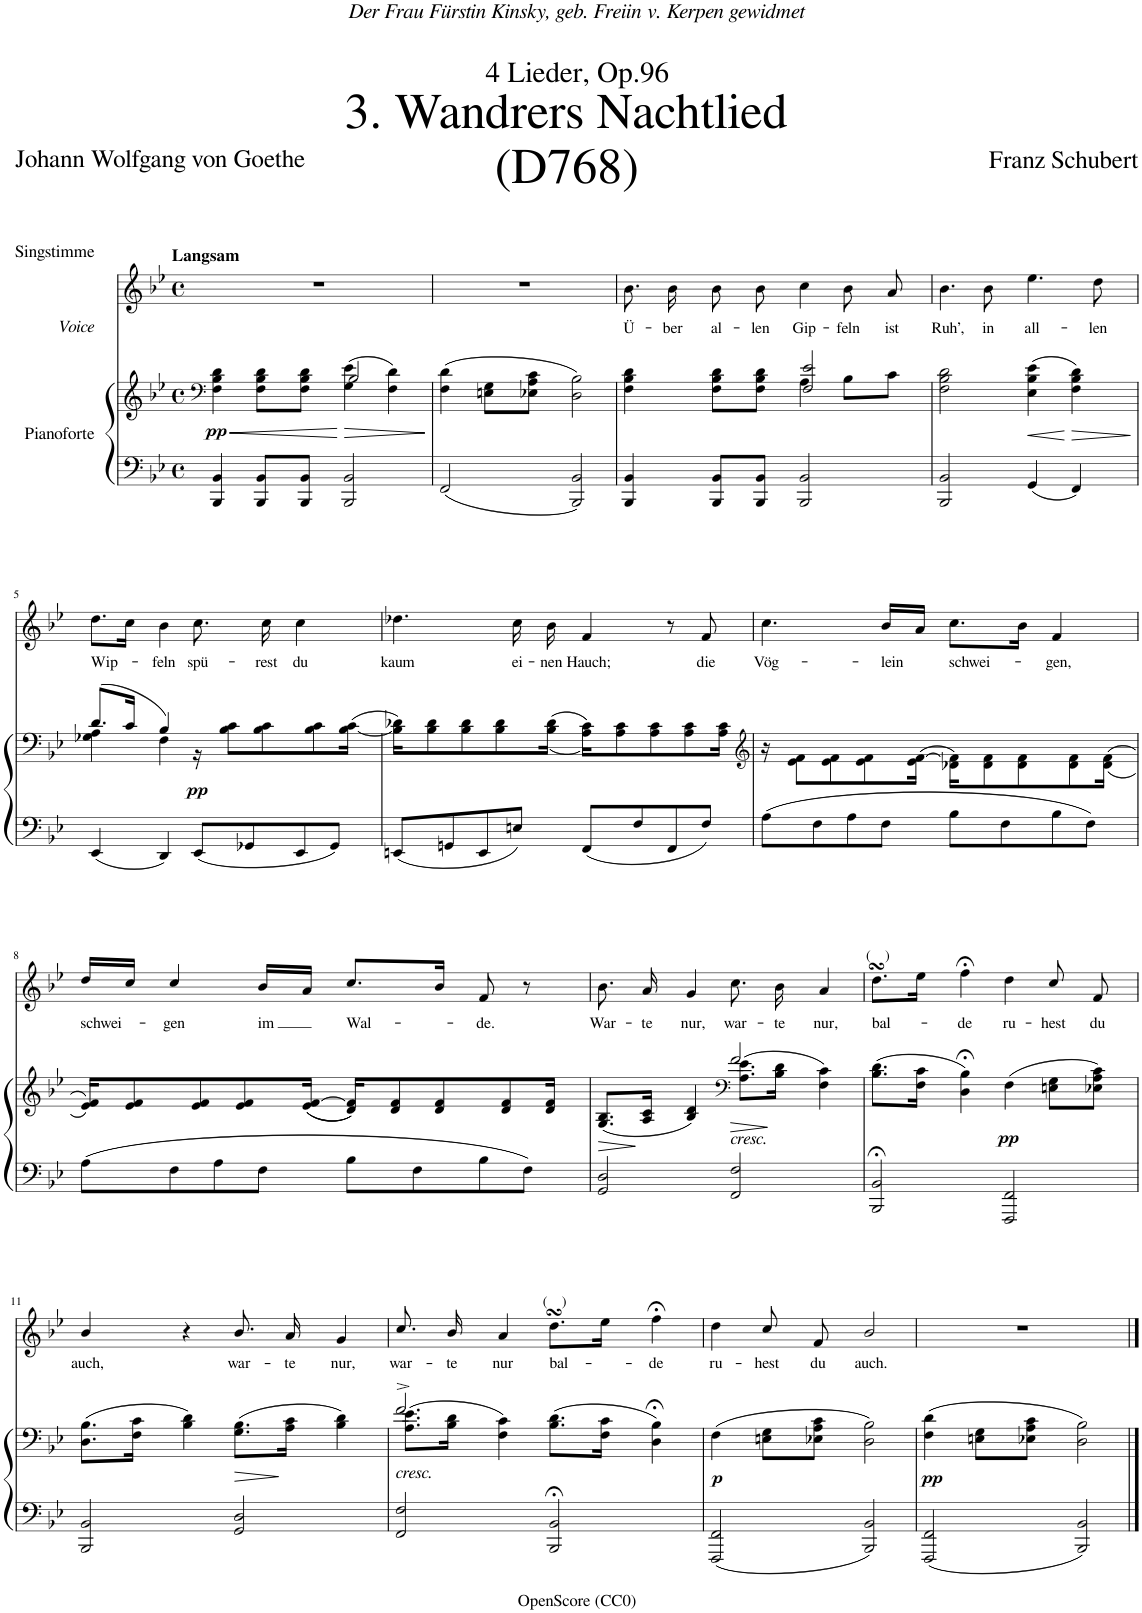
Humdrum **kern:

**kern	**kern	**dynam	**kern	**text
*part2	*part2	*part2	*part1	*part1
*staff3	*staff2	*staff2/3	*staff1	*staff1
*I"Pianoforte	*	*	*I"Singstimme                                  Voice	*
*I'Pno	*	*	*	*
*clefF4	*clefF4	*	*clefG2	*
*k[b-e-]	*k[b-e-]	*	*k[b-e-]	*
*M4/4	*M4/4	*	*M4/4	*
*met(c)	*met(c)	*	*met(c)	*
=1	=1	=1	=1	=1
!	!	!	!LO:TX:a:B:t=Langsam	!
!	!	!LO:HP:b	!	!
*	*^	*	*	*
!	!	!	!LO:DY:n=1:b	!	!
4BBB-/ 4BB-/	4F\ 4B-\ 4d\	2ryy	< pp	1r	.
8BBB-/ 8BB-/L	8F\ 8B-\ 8d\L	.	.	.	.
8BBB-/ 8BB-/J	8F\ 8B-\ 8d\J	.	.	.	.
!	!	!	!LO:HP:n=1:b	!	!
2BBB-/ 2BB-/	(>4G\ 4e-\	2B-/	[ >	.	.
.	4F\ 4d\)	.	.	.	.
*	*v	*v	*	*	*
.	.	]	.	.
=2	=2	=2	=2	=2
2FF/	(4F\ 4d\	.	1r	.
.	8En\ 8G\L	.	.	.
.	8E-X\ 8A\ 8c\J	.	.	.
2BBB-/ 2BB-/	2D\ 2B-\)	.	.	.
=3	=3	=3	=3	=3
*	*^	*	*	*
!	!	!	!	!	!LO:LY:b
4BBB-/ 4BB-/	4F\ 4B-\ 4d\	2ryy	.	8.b-\	Ü-
!	!	!	!	!	!LO:LY:b
.	.	.	.	16b-\	-ber
!	!	!	!	!	!LO:LY:b
8BBB-/ 8BB-/L	8F\ 8B-\ 8d\L	.	.	8b-\	al-
!	!	!	!	!	!LO:LY:b
8BBB-/ 8BB-/J	8F\ 8B-\ 8d\J	.	.	8b-\	-len
!	!	!	!	!	!LO:LY:b
2BBB-/ 2BB-/	2F/ 2e-/	4A\	.	4cc\	Gip-
!	!	!	!	!	!LO:LY:b
.	.	8B-\L	.	8b-\	-feln
!	!	!	!	!	!LO:LY:b
.	.	8c\J	.	8a/	ist
=4	=4	=4	=4	=4	=4
!	!	!	!	!	!LO:LY:b
*	*v	*v	*	*	*
2BBB-/ 2BB-/	2F\ 2B-\ 2d\	.	4.b-\	Ruh’,
!	!	!	!	!LO:LY:b
.	.	.	8b-\	in
!	!	!LO:HP:b	!	!LO:LY:b
4GG/	(4E-\ 4B-\ 4e-\	<	4.ee-\	all-
!	!	!LO:HP:n=1:b	!	!
4FF/	4F\ 4B-\ 4d\)	[ >	.	.
!	!	!	!	!LO:LY:b
.	.	.	8dd\	-len
.	.	]	.	.
!!LO:LB:g=z
=5	=5	=5	=5	=5
*	*^	*	*	*
!	!	!	!	!	!LO:LY:b
4EE-/	(8.d/L	4G-X\ 4A\	.	8.dd\L	Wip-
.	16c/Jk	.	.	16cc\Jk	.
!	!	!	!	!	!LO:LY:b
4DD/	4B-/)	4F\	.	4b-\	-feln
!	!	!	!LO:DY:b	!	!LO:LY:b
8EE-/L	2ryy	16r	pp	8.cc\	spü-
.	.	8B-\ 8c\L	.	.	.
8GG-X/	.	.	.	.	.
!	!	!	!	!	!LO:LY:b
.	.	8B-\ 8c\	.	16cc\	-rest
!	!	!	!	!	!LO:LY:b
8EE-/	.	.	.	4cc\	du
.	.	8B-\ 8c\	.	.	.
8GG-/J	.	.	.	.	.
.	.	(>[<16B-\ 16c\Jk	.	.	.
=6	=6	=6	=6	=6	=6
!	!	!	!	!	!LO:LY:b
*	*v	*v	*	*	*
8EEn/L	16B-\] 16d-X\KL)	.	4.dd-X\	kaum
.	8B-\ 8d-\	.	.	.
8GGn/	.	.	.	.
.	8B-\ 8d-\	.	.	.
8EE/	.	.	.	.
.	8B-\ 8d-\	.	.	.
!	!	!	!	!LO:LY:b
8En/J	.	.	16cc\	ei-
!	!	!	!	!LO:LY:b
.	(<(16B-\ 16d-\Jk	.	16b-\	-nen
!	!	!	!	!LO:LY:b
8FF/L	16A\ 16c\KL))	.	4f/	Hauch;
.	8A\ 8c\	.	.	.
8F/	.	.	.	.
.	8A\ 8c\	.	.	.
8FF/	.	.	8r	.
.	8A\ 8c\	.	.	.
!	!	!	!	!LO:LY:b
8F/J	.	.	8f/	die
.	16A\ 16c\Jk	.	.	.
=7	=7	=7	=7	=7
*	*clefG2	*	*	*
!	!	!	!	!LO:LY:b
8A\L	16r	.	4.cc\	Vög-
.	8e-\ 8f\L	.	.	.
8F\	.	.	.	.
.	8e-\ 8f\	.	.	.
8A\	.	.	.	.
.	8e-\ 8f\	.	.	.
!	!	!	!	!LO:LY:b
8F\J	.	.	16b-/LL	-lein
.	(16e-\ [>16f\Jk	.	16a/JJ	.
!	!	!	!	!LO:LY:b
8B-\L	16d-X\ 16f\]KL)	.	8.cc\L	schwei-
.	8d-\ 8f\	.	.	.
8F\	.	.	.	.
.	8d-\ 8f\	.	16b-\Jk	.
!	!	!	!	!LO:LY:b
8B-\	.	.	4f/	-gen,
.	8d-\ 8f\	.	.	.
8F\J	.	.	.	.
.	(<(16d-\ 16f\Jk	.	.	.
!!LO:LB:g=z
=8	=8	=8	=8	=8
!	!	!	!	!LO:LY:b
8A\L	16e-/ 16f/KL))	.	16dd/LL	schwei-
.	8e-/ 8f/	.	16cc/JJ	.
!	!	!	!	!LO:LY:b
8F\	.	.	4cc/	-gen
.	8e-/ 8f/	.	.	.
8A\	.	.	.	.
.	8e-/ 8f/	.	.	.
!	!	!	!	!LO:LY:b
8F\J	.	.	16b-/LL	-im
.	((<16e-/ [>16f/Jk	.	16a/JJ	.
!	!	!	!	!LO:LY:b
8B-\L	16d/ 16f/]KL))	.	8.cc/L	Wal-
.	8d/ 8f/	.	.	.
8F\	.	.	.	.
.	8d/ 8f/	.	16b-/Jk	.
!	!	!	!	!LO:LY:b
8B-\	.	.	8f/	-de.
.	8d/ 8f/	.	.	.
8F\J	.	.	8r	.
.	16d/ 16f/Jk	.	.	.
=9	=9	=9	=9	=9
!	!	!LO:HP:b	!	!LO:LY:b
*	*^	*	*	*
2GG/ 2D/	(<8.G/ 8.B-/L	2ryy	>	8.b-\	War-
!	!	!	!	!	!LO:LY:b
.	16A/ 16c/Jk	.	]	16a/	-te
!	!	!	!	!	!LO:LY:b
.	4B-/ 4d/)	.	.	4g/	nur,
*	*clefF4	*	*	*	*
!	!LO:TX:b:i:t=cresc.	!	!	!	!
!	!	!	!LO:HP:b	!	!LO:LY:b
2FF/ 2F/	(8.A\ 8.e-\L	2f/	>	8.cc\	war-
!	!	!	!	!	!LO:LY:b
.	16B-\ 16d\Jk	.	]	16b-\	-te
!	!	!	!	!	!LO:LY:b
.	4F\ 4c\)	.	.	4a/	nur,
*	*v	*v	*	*	*
=10	=10	=10	=10	=10
!	!	!	!LO:TX:a:t=(    )	!
!	!	!	!	!LO:LY:b
2BBB-/;< 2BB-/;<	(8.B-\ 8.d\L	.	8.ddsSsS\L	bal-
.	16F\ 16c\Jk	.	16ee-\Jk	.
!	!	!	!	!LO:LY:b
.	4D\;< 4B-\;<)	.	4ff;<\	-de
!	!	!LO:DY:b	!	!LO:LY:b
2FFF/ 2FF/	(4F\	pp	4dd\	ru-
!	!	!	!	!LO:LY:b
.	8En\ 8G\L	.	8cc/	-hest
!	!	!	!	!LO:LY:b
.	8E-X\ 8A\ 8c\J)	.	8f/	du
!!LO:LB:g=z
=11	=11	=11	=11	=11
!	!	!	!	!LO:LY:b
2BBB-/ 2BB-/	(8.D\ 8.B-\L	.	4b-/	auch,
.	16F\ 16c\Jk	.	.	.
.	4B-\ 4d\)	.	4r	.
!	!	!LO:HP:b	!	!LO:LY:b
2GG/ 2D/	(8.G\ 8.B-\L	>	8.b-/	war-
!	!	!	!	!LO:LY:b
.	16A\ 16c\Jk	]	16a/	-te
!	!	!	!	!LO:LY:b
.	4B-\ 4d\)	.	4g/	nur,
=12	=12	=12	=12	=12
*	*^	*	*	*
!	!LO:TX:b:i:t=cresc.	!	!	!	!
!	!	!	!	!	!LO:LY:b
2FF/ 2F/	(8.A\ 8.e-\L	2.f^/	.	8.cc/	war-
!	!	!	!	!	!LO:LY:b
.	16B-\ 16d\Jk	.	.	16b-/	-te
!	!	!	!	!	!LO:LY:b
.	4F\ 4c\)	.	.	4a/	nur
!	!	!	!	!LO:TX:a:t=(    )	!
!	!	!	!	!	!LO:LY:b
2BBB-/;< 2BB-/;<	(>8.B-\ 8.d\L	.	.	8.ddsSsS\L	bal-
.	16F\ 16c\Jk	.	.	16ee-\Jk	.
!	!	!	!	!	!LO:LY:b
.	4D\ 4B-\)	4ryy	.	4ff;<\	-de
=13	=13	=13	=13	=13	=13
!	!	!	!LO:DY:a=2	!	!LO:LY:b
*	*v	*v	*	*	*
2FFF/ 2FF/	(4F\	p	4dd\	ru-
!	!	!	!	!LO:LY:b
.	8En\ 8G\L	.	8cc/	-hest
!	!	!	!	!LO:LY:b
.	8E-X\ 8A\ 8c\J	.	8f/	du
!	!	!	!	!LO:LY:b
2BBB-/ 2BB-/	2D\ 2B-\)	.	2b-/	auch.
=14	=14	=14	=14	=14
!	!	!LO:DY:a=2	!	!
2FFF/ 2FF/	(4F\ 4d\	pp	1r	.
.	8En\ 8G\L	.	.	.
.	8E-X\ 8A\ 8c\J	.	.	.
2BBB-/ 2BB-/	2D\ 2B-\)	.	.	.
==	==	==	==	==
*-	*-	*-	*-	*-
